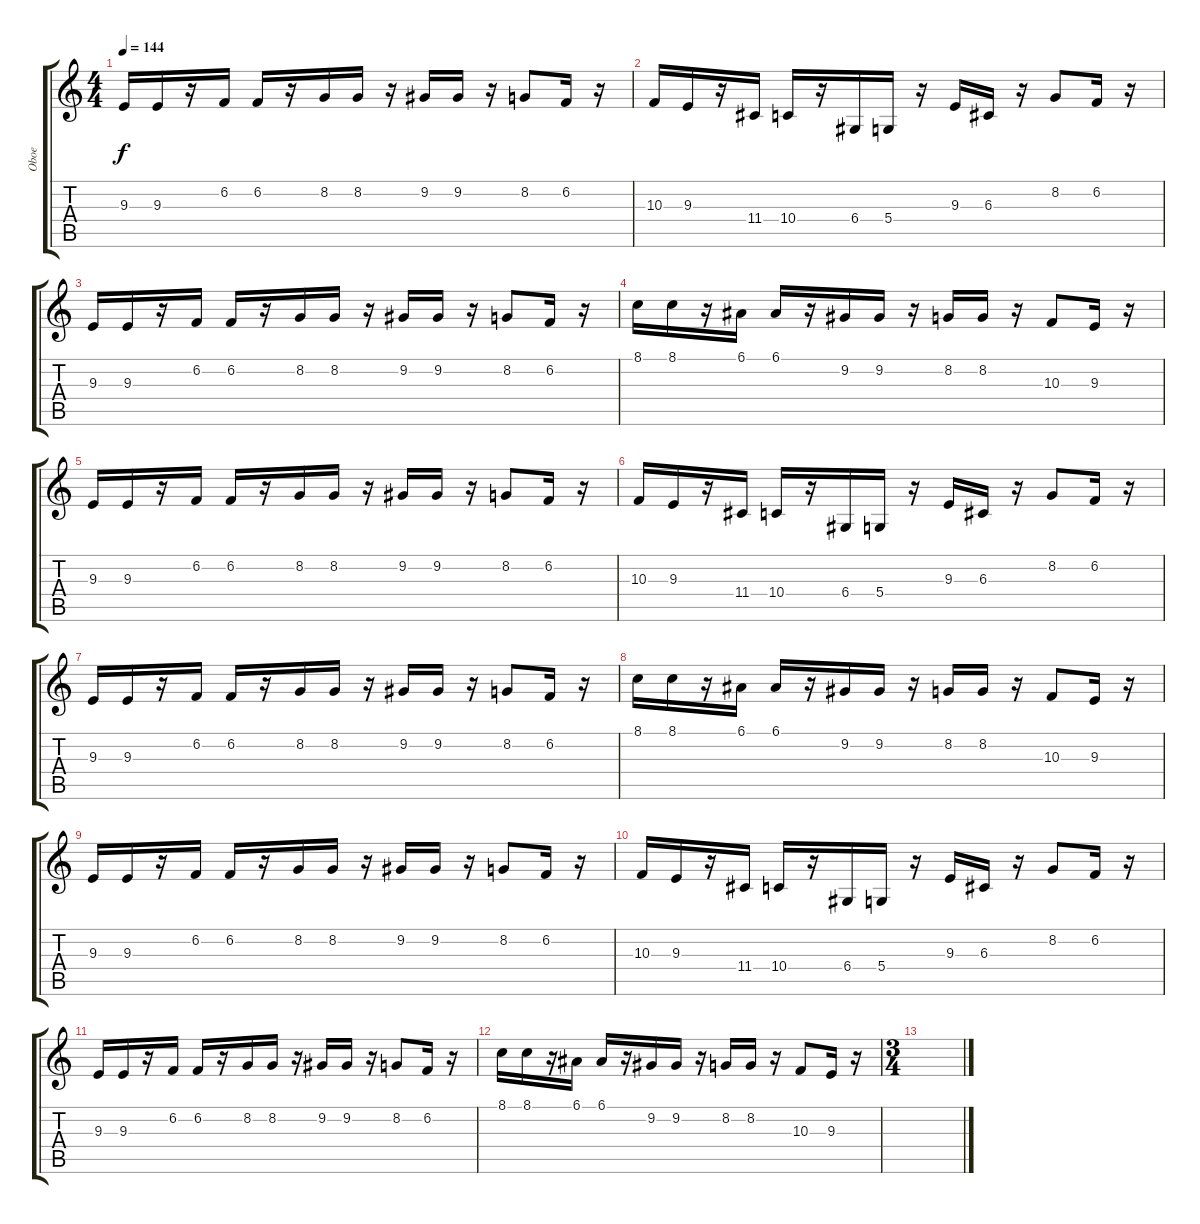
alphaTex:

\track ("Oboe" "Oboe") {instrument oboe}
\staff {score tabs}
\tuning (E4 B3 G3 D3 A2 E2) {hide}
\ts (4 4)
\tempo 144
\clef g2
\ks c
9.3.16{dy f} 9.3.16 r.16 6.2.16 6.2.16 r.16 8.2.16 8.2.16 r.16 9.2.16 9.2.16 r.16 8.2.8 6.2.16 r.16 |
10.3.16 9.3.16 r.16 11.4.16 10.4.16 r.16 6.4.16 5.4.16 r.16 9.3.16 6.3.16 r.16 8.2.8 6.2.16 r.16 |
9.3.16 9.3.16 r.16 6.2.16 6.2.16 r.16 8.2.16 8.2.16 r.16 9.2.16 9.2.16 r.16 8.2.8 6.2.16 r.16 |
8.1.16 8.1.16 r.16 6.1.16 6.1.16 r.16 9.2.16 9.2.16 r.16 8.2.16 8.2.16 r.16 10.3.8 9.3.16 r.16 |
9.3.16 9.3.16 r.16 6.2.16 6.2.16 r.16 8.2.16 8.2.16 r.16 9.2.16 9.2.16 r.16 8.2.8 6.2.16 r.16 |
10.3.16 9.3.16 r.16 11.4.16 10.4.16 r.16 6.4.16 5.4.16 r.16 9.3.16 6.3.16 r.16 8.2.8 6.2.16 r.16 |
9.3.16 9.3.16 r.16 6.2.16 6.2.16 r.16 8.2.16 8.2.16 r.16 9.2.16 9.2.16 r.16 8.2.8 6.2.16 r.16 |
8.1.16 8.1.16 r.16 6.1.16 6.1.16 r.16 9.2.16 9.2.16 r.16 8.2.16 8.2.16 r.16 10.3.8 9.3.16 r.16 |
9.3.16 9.3.16 r.16 6.2.16 6.2.16 r.16 8.2.16 8.2.16 r.16 9.2.16 9.2.16 r.16 8.2.8 6.2.16 r.16 |
10.3.16 9.3.16 r.16 11.4.16 10.4.16 r.16 6.4.16 5.4.16 r.16 9.3.16 6.3.16 r.16 8.2.8 6.2.16 r.16 |
9.3.16 9.3.16 r.16 6.2.16 6.2.16 r.16 8.2.16 8.2.16 r.16 9.2.16 9.2.16 r.16 8.2.8 6.2.16 r.16 |
8.1.16 8.1.16 r.16 6.1.16 6.1.16 r.16 9.2.16 9.2.16 r.16 8.2.16 8.2.16 r.16 10.3.8 9.3.16 r.16 |
\ts (3 4)
